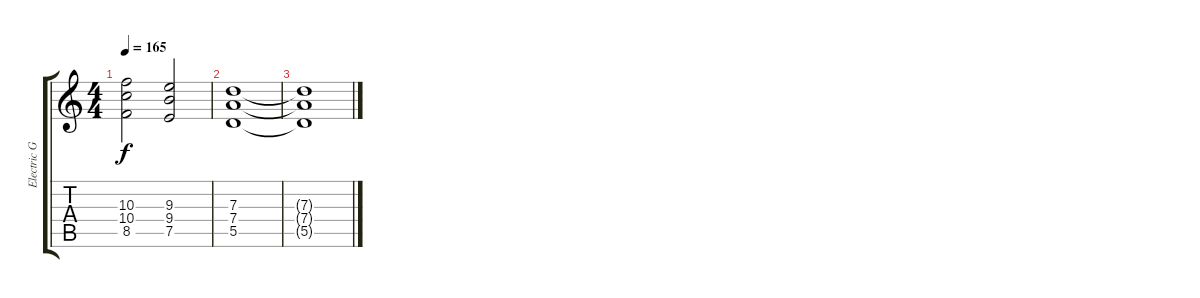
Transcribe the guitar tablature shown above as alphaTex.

\track ("Electric Guitar" "Electric G") {instrument distortionguitar}
\staff {score tabs}
\tuning (E4 B3 G3 D3 A2 D2) {hide}
\ts (4 4)
\tempo 165
\clef g2
\ks c
(10.3 10.4 8.5).2{dy f} (9.3 9.4 7.5).2 |
(7.3 7.4 5.5).1 |
(7.3{t} 7.4{t} 5.5{t}).1
